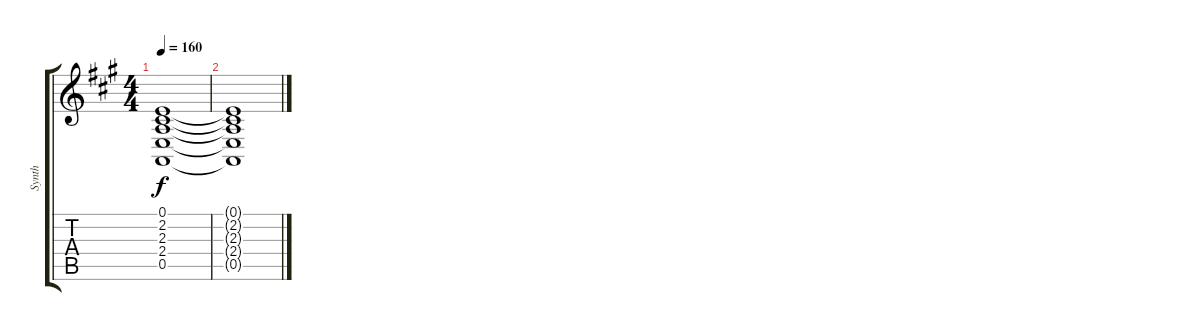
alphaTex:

\track ("Synth" "Synth") {instrument synthstrings1}
\staff {score tabs}
\tuning (E4 B3 G3 D3 A2 E2) {hide}
\ts (4 4)
\tempo 160
\clef g2
\ks a
(0.1 2.2 2.3 2.4 0.5).1{dy f} |
(0.1{t} 2.2{t} 2.3{t} 2.4{t} 0.5{t}).1
